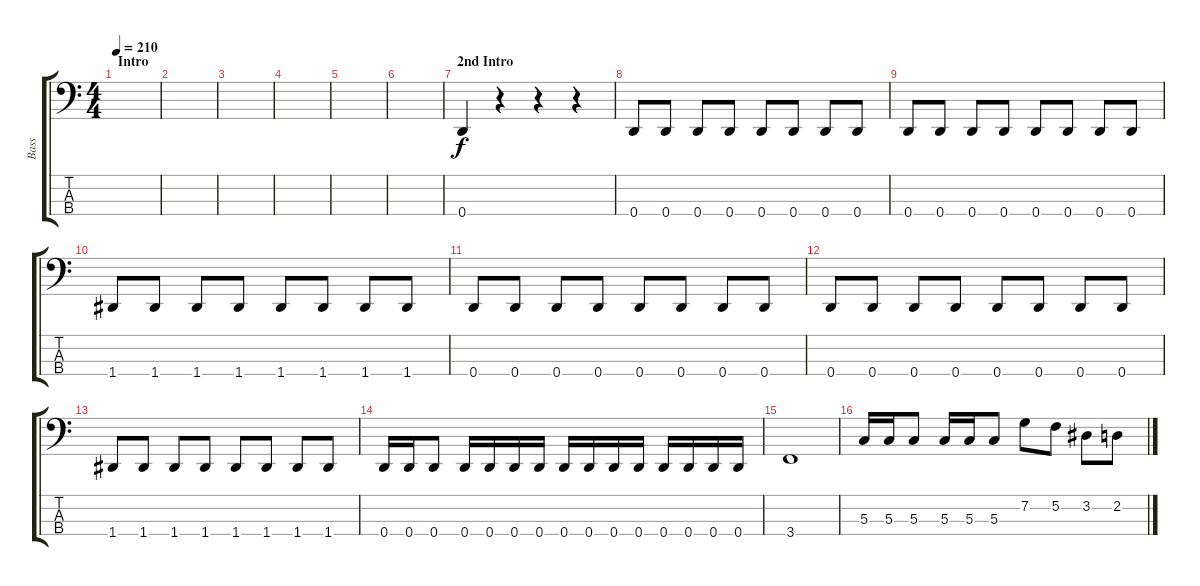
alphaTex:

\track ("Bass" "Bass") {instrument electricbassfinger}
\staff {score tabs}
\tuning (F2 C2 G1 D1) {hide}
\ts (4 4)
\section ("" "Intro")
\tempo 210
\clef f4
\ks c
|
|
|
|
|
|
\section ("" "2nd Intro")
0.4.4 r.4 r.4 r.4 |
0.4.8 0.4.8 0.4.8 0.4.8 0.4.8 0.4.8 0.4.8 0.4.8 |
0.4.8 0.4.8 0.4.8 0.4.8 0.4.8 0.4.8 0.4.8 0.4.8 |
1.4.8 1.4.8 1.4.8 1.4.8 1.4.8 1.4.8 1.4.8 1.4.8 |
0.4.8 0.4.8 0.4.8 0.4.8 0.4.8 0.4.8 0.4.8 0.4.8 |
0.4.8 0.4.8 0.4.8 0.4.8 0.4.8 0.4.8 0.4.8 0.4.8 |
1.4.8 1.4.8 1.4.8 1.4.8 1.4.8 1.4.8 1.4.8 1.4.8 |
0.4.16 0.4.16 0.4.8 0.4.16 0.4.16 0.4.16 0.4.16 0.4.16 0.4.16 0.4.16 0.4.16 0.4.16 0.4.16 0.4.16 0.4.16 |
3.4.1 |
5.3.16 5.3.16 5.3.8 5.3.16 5.3.16 5.3.8 7.2.8 5.2.8 3.2.8 2.2.8
